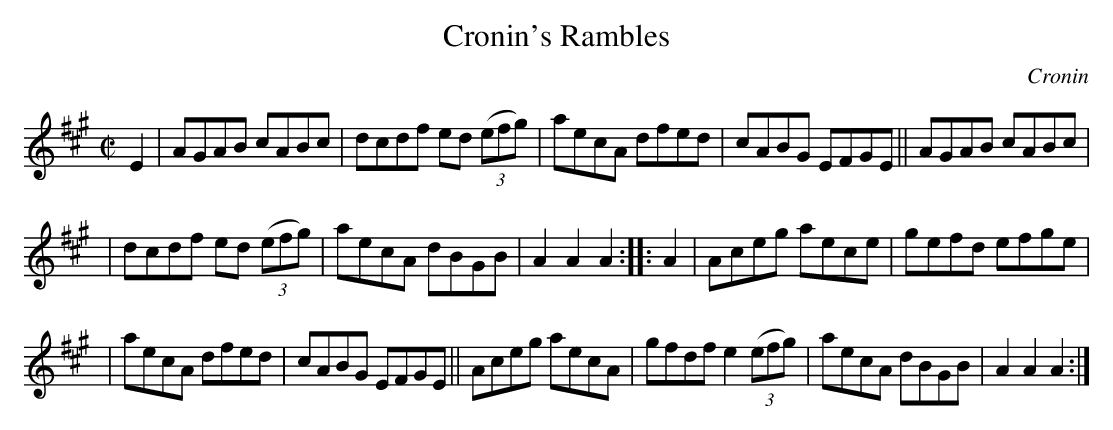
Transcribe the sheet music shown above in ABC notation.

X:1
T: Cronin's Rambles
O: Cronin
M: C|
L: 1/8
K: A
E2 | AGAB cABc | dcdf ed (3(efg) | aecA dfed | cABG EFGE || AGAB cABc |
| dcdf ed (3(efg) | aecA dBGB | A2A2 A2 :: A2 | Aceg aece | gefd efge |
| aecA dfed | cABG EFGE || Aceg aecA | gfdf e2 (3(efg) | aecA dBGB | A2A2 A2 :|
